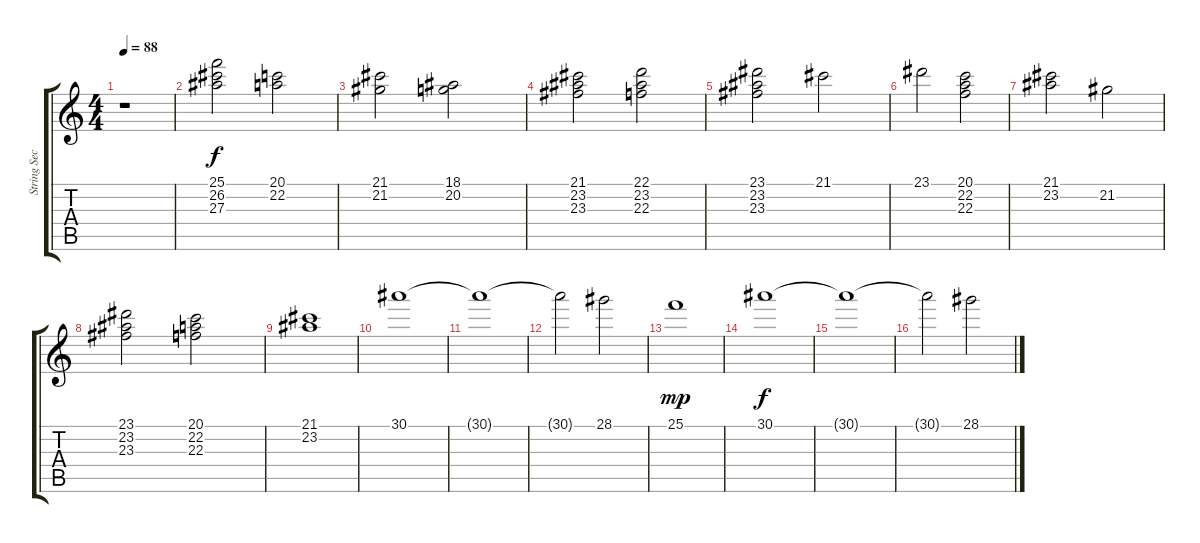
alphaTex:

\track ("String Section" "String Sec") {instrument stringensemble1}
\staff {score tabs}
\tuning (E4 B3 G3 D3 A2 E2) {hide}
\ts (4 4)
\tempo 88
\clef g2
\ks c
r.1{dy mp} |
(25.1 26.2 27.3).2{dy f} (20.1 22.2).2 |
(21.1 21.2).2 (18.1 20.2).2 |
(21.1 23.2 23.3).2 (22.1 23.2 22.3).2 |
(23.1 23.2 23.3).2 21.1.2 |
23.1.2 (20.1 22.2 22.3).2 |
(21.1 23.2).2 21.2.2 |
(23.1 23.2 23.3).2 (20.1 22.2 22.3).2 |
(21.1 23.2).1 |
30.1.1 |
30.1{t}.1 |
30.1{t}.2 28.1.2 |
25.1.1{dy mp} |
30.1.1{dy f} |
30.1{t}.1 |
30.1{t}.2 28.1.2
